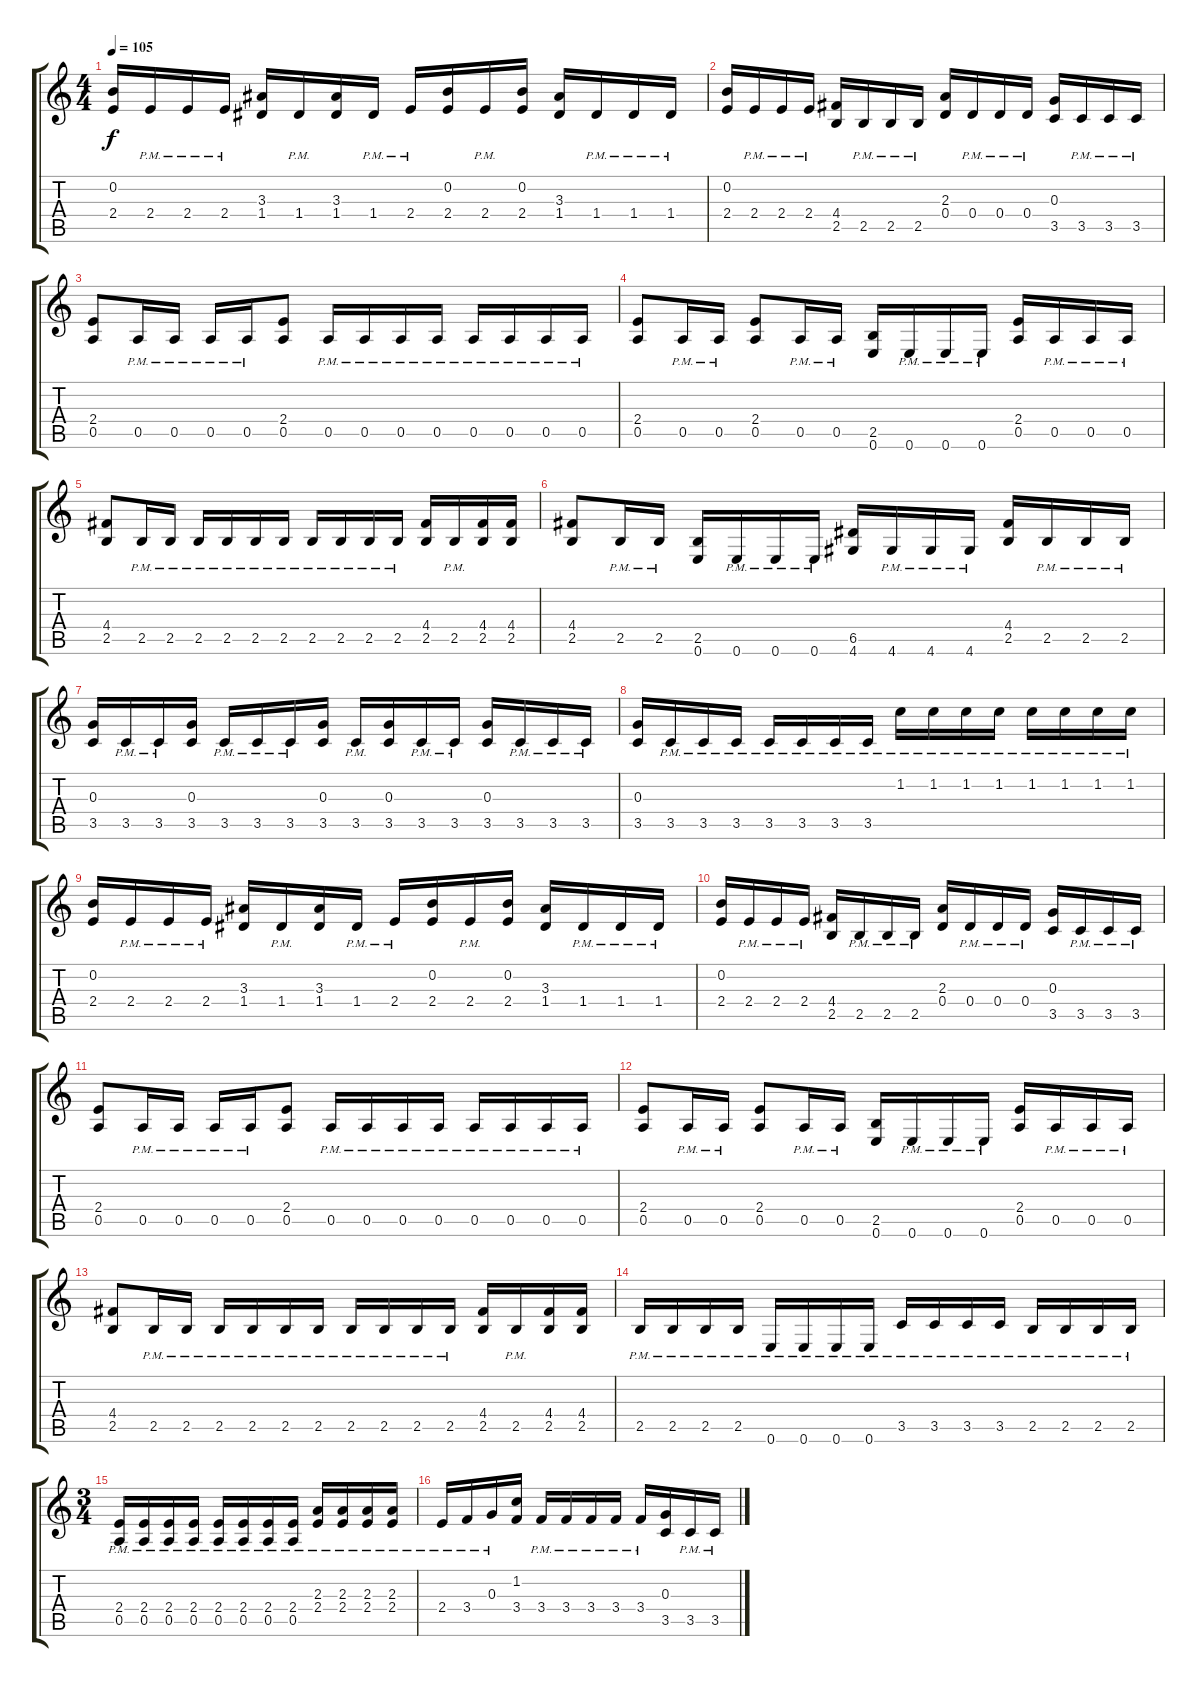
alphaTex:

\track "" {instrument distortionguitar}
\staff {score tabs}
\tuning (E4 B3 G3 D3 A2 E2) {hide}
\ts (4 4)
\tempo 105
\clef g2
\ks c
(0.2 2.4).16{dy f} 2.4{pm}.16 2.4{pm}.16 2.4{pm}.16 (3.3 1.4).16 1.4{pm}.16 (3.3 1.4).16 1.4{pm}.16 2.4{pm}.16 (0.2 2.4).16 2.4{pm}.16 (0.2 2.4).16 (3.3 1.4).16 1.4{pm}.16 1.4{pm}.16 1.4{pm}.16 |
(0.2 2.4).16 2.4{pm}.16 2.4{pm}.16 2.4{pm}.16 (4.4 2.5).16 2.5{pm}.16 2.5{pm}.16 2.5{pm}.16 (2.3 0.4).16 0.4{pm}.16 0.4{pm}.16 0.4{pm}.16 (0.3 3.5).16 3.5{pm}.16 3.5{pm}.16 3.5{pm}.16 |
(2.4 0.5).8 0.5{pm}.16 0.5{pm}.16 0.5{pm}.16 0.5{pm}.16 (2.4 0.5).8 0.5{pm}.16 0.5{pm}.16 0.5{pm}.16 0.5{pm}.16 0.5{pm}.16 0.5{pm}.16 0.5{pm}.16 0.5{pm}.16 |
(2.4 0.5).8 0.5{pm}.16 0.5{pm}.16 (2.4 0.5).8 0.5{pm}.16 0.5{pm}.16 (2.5 0.6).16 0.6{pm}.16 0.6{pm}.16 0.6{pm}.16 (2.4 0.5).16 0.5{pm}.16 0.5{pm}.16 0.5{pm}.16 |
(4.4 2.5).8 2.5{pm}.16 2.5{pm}.16 2.5{pm}.16 2.5{pm}.16 2.5{pm}.16 2.5{pm}.16 2.5{pm}.16 2.5{pm}.16 2.5{pm}.16 2.5{pm}.16 (4.4 2.5).16 2.5{pm}.16 (4.4 2.5).16 (4.4 2.5).16 |
(4.4 2.5).8 2.5{pm}.16 2.5{pm}.16 (2.5 0.6).16 0.6{pm}.16 0.6{pm}.16 0.6{pm}.16 (6.5 4.6).16 4.6{pm}.16 4.6{pm}.16 4.6{pm}.16 (4.4 2.5).16 2.5{pm}.16 2.5{pm}.16 2.5{pm}.16 |
(0.3 3.5).16 3.5{pm}.16 3.5{pm}.16 (0.3 3.5).16 3.5{pm}.16 3.5{pm}.16 3.5{pm}.16 (0.3 3.5).16 3.5{pm}.16 (0.3 3.5).16 3.5{pm}.16 3.5{pm}.16 (0.3 3.5).16 3.5{pm}.16 3.5{pm}.16 3.5{pm}.16 |
(0.3 3.5).16 3.5{pm}.16 3.5{pm}.16 3.5{pm}.16 3.5{pm}.16 3.5{pm}.16 3.5{pm}.16 3.5{pm}.16 1.2{pm}.16 1.2{pm}.16 1.2{pm}.16 1.2{pm}.16 1.2{pm}.16 1.2{pm}.16 1.2{pm}.16 1.2{pm}.16 |
(0.2 2.4).16 2.4{pm}.16 2.4{pm}.16 2.4{pm}.16 (3.3 1.4).16 1.4{pm}.16 (3.3 1.4).16 1.4{pm}.16 2.4{pm}.16 (0.2 2.4).16 2.4{pm}.16 (0.2 2.4).16 (3.3 1.4).16 1.4{pm}.16 1.4{pm}.16 1.4{pm}.16 |
(0.2 2.4).16 2.4{pm}.16 2.4{pm}.16 2.4{pm}.16 (4.4 2.5).16 2.5{pm}.16 2.5{pm}.16 2.5{pm}.16 (2.3 0.4).16 0.4{pm}.16 0.4{pm}.16 0.4{pm}.16 (0.3 3.5).16 3.5{pm}.16 3.5{pm}.16 3.5{pm}.16 |
(2.4 0.5).8 0.5{pm}.16 0.5{pm}.16 0.5{pm}.16 0.5{pm}.16 (2.4 0.5).8 0.5{pm}.16 0.5{pm}.16 0.5{pm}.16 0.5{pm}.16 0.5{pm}.16 0.5{pm}.16 0.5{pm}.16 0.5{pm}.16 |
(2.4 0.5).8 0.5{pm}.16 0.5{pm}.16 (2.4 0.5).8 0.5{pm}.16 0.5{pm}.16 (2.5 0.6).16 0.6{pm}.16 0.6{pm}.16 0.6{pm}.16 (2.4 0.5).16 0.5{pm}.16 0.5{pm}.16 0.5{pm}.16 |
(4.4 2.5).8 2.5{pm}.16 2.5{pm}.16 2.5{pm}.16 2.5{pm}.16 2.5{pm}.16 2.5{pm}.16 2.5{pm}.16 2.5{pm}.16 2.5{pm}.16 2.5{pm}.16 (4.4 2.5).16 2.5{pm}.16 (4.4 2.5).16 (4.4 2.5).16 |
2.5{pm}.16 2.5{pm}.16 2.5{pm}.16 2.5{pm}.16 0.6{pm}.16 0.6{pm}.16 0.6{pm}.16 0.6{pm}.16 3.5{pm}.16 3.5{pm}.16 3.5{pm}.16 3.5{pm}.16 2.5{pm}.16 2.5{pm}.16 2.5{pm}.16 2.5{pm}.16 |
\ts (3 4)
(2.4{pm} 0.5{pm}).16 (2.4{pm} 0.5{pm}).16 (2.4{pm} 0.5{pm}).16 (2.4{pm} 0.5{pm}).16 (2.4{pm} 0.5{pm}).16 (2.4{pm} 0.5{pm}).16 (2.4{pm} 0.5{pm}).16 (2.4{pm} 0.5{pm}).16 (2.3{pm} 2.4{pm}).16 (2.3{pm} 2.4{pm}).16 (2.3{pm} 2.4{pm}).16 (2.3{pm} 2.4{pm}).16 |
2.4{pm}.16 3.4{pm}.16 0.3{pm}.16 (1.2 3.4).16 3.4{pm}.16 3.4{pm}.16 3.4{pm}.16 3.4{pm}.16 3.4{pm}.16 (0.3 3.5).16 3.5{pm}.16 3.5{pm}.16
